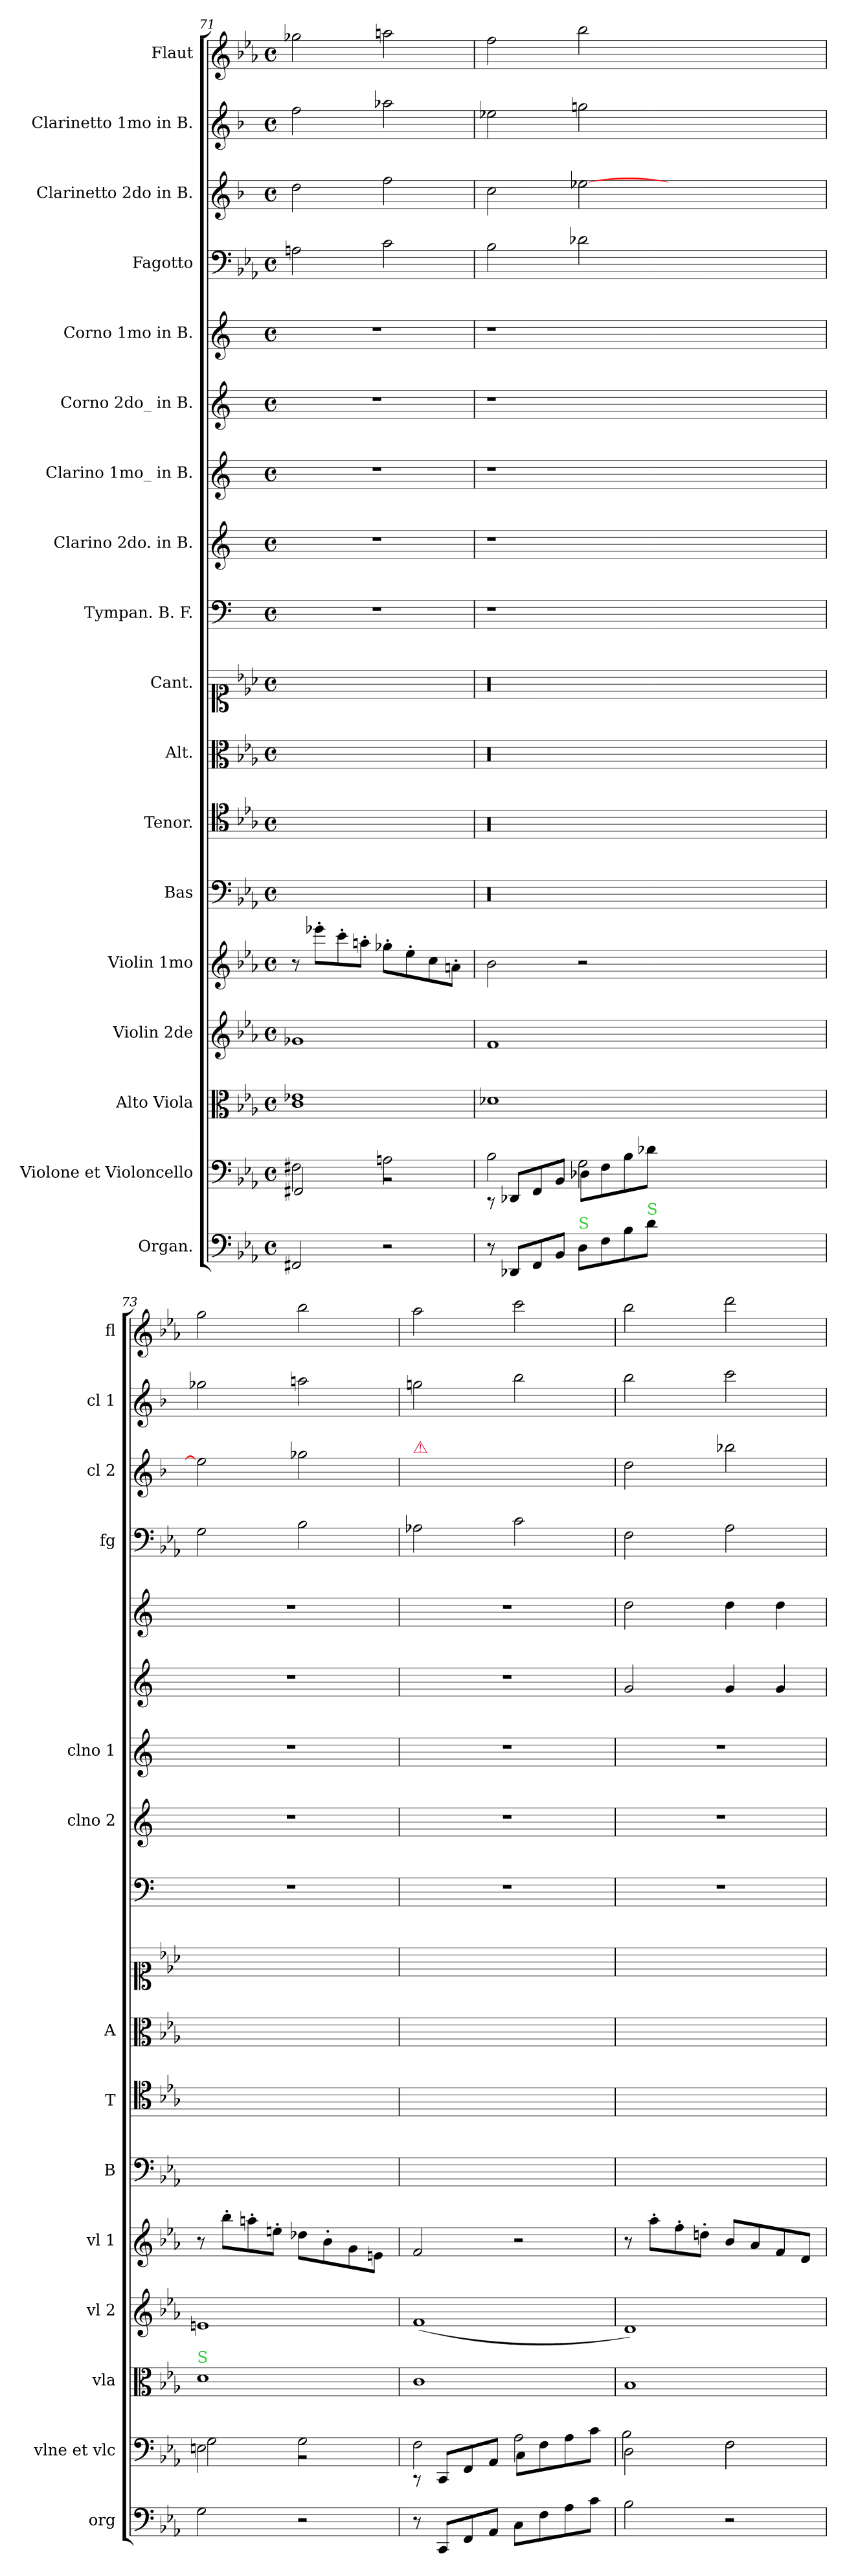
**kern	**kern	**kern	**kern	**kern	**kern	**kern	**kern	**kern	**kern	**kern	**kern	**kern	**kern	**kern	**kern	**kern	**kern
*part18	*part17	*part16	*part15	*part14	*part13	*part12	*part11	*part10	*part9	*part8	*part7	*part6	*part5	*part4	*part3	*part2	*part1
*staff18	*staff17	*staff16	*staff15	*staff14	*staff13	*staff12	*staff11	*staff10	*staff9	*staff8	*staff7	*staff6	*staff5	*staff4	*staff3	*staff2	*staff1
*I"Organ.	*I"Violone et Violoncello	*I"Alto Viola	*I"Violin 2de	*I"Violin 1mo	*I"Bas	*I"Tenor.	*I"Alt.	*I"Cant.	*I"Tympan. B. F.	*I"Clarino 2do. in B.	*I"Clarino 1mo_ in B.	*I"Corno 2do_ in B.	*I"Corno 1mo in B.	*I"Fagotto	*I"Clarinetto 2do in B.	*I"Clarinetto 1mo in B.	*I"Flaut
*I'org	*I'vlne et vlc	*I'vla	*I'vl 2	*I'vl 1	*I'B	*I'T	*I'A	*	*	*I'clno 2	*I'clno 1	*	*	*I'fg	*I'cl 2	*I'cl 1	*I'fl
*clefF4	*clefF4	*clefC3	*clefG2	*clefG2	*clefF4	*clefC4	*clefC3	*clefC1	*clefF4	*clefG2	*clefG2	*clefG2	*clefG2	*clefF4	*clefG2	*clefG2	*clefG2
*	*	*	*	*	*	*	*	*	*	*ITrd-2c-3	*ITrd-2c-3	*ITrd5c9	*ITrd5c9	*	*ITrd1c2	*ITrd1c2	*
*k[b-e-a-]	*k[b-e-a-]	*k[b-e-a-]	*k[b-e-a-]	*k[b-e-a-]	*k[b-e-a-]	*k[b-e-a-]	*k[b-e-a-]	*k[b-e-a-]	*	*k[b-e-a-]	*k[b-e-a-]	*k[b-e-a-]	*k[b-e-a-]	*k[b-e-a-]	*k[b-e-a-]	*k[b-e-a-]	*k[b-e-a-]
*E-:	*E-:	*E-:	*E-:	*E-:	*E-:	*E-:	*E-:	*E-:	*	*E-:	*E-:	*E-:	*E-:	*E-:	*E-:	*E-:	*E-:
*M4/4	*M4/4	*M4/4	*M4/4	*M4/4	*M4/4	*M4/4	*M4/4	*M4/4	*M4/4	*M4/4	*M4/4	*M4/4	*M4/4	*M4/4	*M4/4	*M4/4	*M4/4
*met(c)	*met(c)	*met(c)	*met(c)	*met(c)	*met(c)	*met(c)	*met(c)	*met(c)	*met(c)	*met(c)	*met(c)	*met(c)	*met(c)	*met(c)	*met(c)	*met(c)	*met(c)
=71	=71	=71	=71	=71	=71	=71	=71	=71	=71	=71	=71	=71	=71	=71	=71	=71	=71
*	*^	*	*	*	*	*	*	*	*	*	*	*	*	*	*	*	*
2FF#X/	2F#X\	2FF#X/	1c 1e-X	1g-X	8r	1ryy	1ryy	1ryy	1ryy	1r	1r	1r	1r	1r	2An\	2cc\	2ee-\	2gg-X\
.	.	.	.	.	8eee-X'\L	.	.	.	.	.	.	.	.	.	.	.	.	.
.	.	.	.	.	8ccc'\	.	.	.	.	.	.	.	.	.	.	.	.	.
.	.	.	.	.	8aan'\J	.	.	.	.	.	.	.	.	.	.	.	.	.
2r	2An\	2rBB	.	.	8gg-X'\L	.	.	.	.	.	.	.	.	.	2c\	2ee-\	2gg-X\	2aan\
.	.	.	.	.	8ee-'\	.	.	.	.	.	.	.	.	.	.	.	.	.
.	.	.	.	.	8cc\	.	.	.	.	.	.	.	.	.	.	.	.	.
.	.	.	.	.	8an'\J	.	.	.	.	.	.	.	.	.	.	.	.	.
=72	=72	=72	=72	=72	=72	=72	=72	=72	=72	=72	=72	=72	=72	=72	=72	=72	=72	=72
8r	2B-\	8r	1d-X	1f	2b-\	00r	00r	00r	00r	1r	1r	1r	1r	1r	2B-\	2b-\	2dd-X\	2ff\
8DD-X/L	.	8DD-X/L	.	.	.	.	.	.	.	.	.	.	.	.	.	.	.	.
8FF/	.	8FF/	.	.	.	.	.	.	.	.	.	.	.	.	.	.	.	.
8BB-/J	.	8BB-/J	.	.	.	.	.	.	.	.	.	.	.	.	.	.	.	.
!LO:TX:a:color=limegreen:t=S	!	!	!	!	!	!	!	!	!	!	!	!	!	!	!	!	!	!
8D\L	2G\	8D-X\L	.	.	2r	.	.	.	.	.	.	.	.	.	2d-X\	[2dd-X\	2ffn\	2bb-\
8F\	.	8F\	.	.	.	.	.	.	.	.	.	.	.	.	.	.	.	.
8B-\	.	8B-\	.	.	.	.	.	.	.	.	.	.	.	.	.	.	.	.
!LO:TX:a:color=limegreen:t=S	!	!	!	!	!	!	!	!	!	!	!	!	!	!	!	!	!	!
8d\J	.	8d-X\J	.	.	.	.	.	.	.	.	.	.	.	.	.	.	.	.
0.ryy	0.ryy	0.ryy	0.ryy	0.ryy	0.ryy	.	.	.	.	0.ryy	0.ryy	0.ryy	0.ryy	0.ryy	0.ryy	0.ryy	0.ryy	0.ryy
=73	=73	=73	=73	=73	=73	=73	=73	=73	=73	=73	=73	=73	=73	=73	=73	=73	=73	=73
!	!	!	!LO:TX:a:color=limegreen:t=S	!	!	!	!	!	!	!	!	!	!	!	!	!	!	!
2G\	2En\	2G\	1d	1en	8r	1ryy	1ryy	1ryy	1ryy	1r	1r	1r	1r	1r	2G\	2dd-\]	2ff-X\	2gg\
.	.	.	.	.	8bb-'\L	.	.	.	.	.	.	.	.	.	.	.	.	.
.	.	.	.	.	8aan'\	.	.	.	.	.	.	.	.	.	.	.	.	.
.	.	.	.	.	8een'\J	.	.	.	.	.	.	.	.	.	.	.	.	.
2r	2G\	2r	.	.	8dd-X\L	.	.	.	.	.	.	.	.	.	2B-\	2ff-X\	2ggn\	2bb-\
.	.	.	.	.	8b-'\	.	.	.	.	.	.	.	.	.	.	.	.	.
.	.	.	.	.	8g\	.	.	.	.	.	.	.	.	.	.	.	.	.
.	.	.	.	.	8en\J	.	.	.	.	.	.	.	.	.	.	.	.	.
=74	=74	=74	=74	=74	=74	=74	=74	=74	=74	=74	=74	=74	=74	=74	=74	=74	=74	=74
!	!	!	!	!	!	!	!	!	!	!	!	!	!	!	!	!LO:TX:a:color=crimson:t=⚠	!	!
8r	2F\	8r	1c	(1f	2f/	1ryy	1ryy	1ryy	1ryy	1r	1r	1r	1r	1r	2A-X\	1ryy	2ffn\	2aa-\
8CC/L	.	8CC/L	.	.	.	.	.	.	.	.	.	.	.	.	.	.	.	.
8FF/	.	8FF/	.	.	.	.	.	.	.	.	.	.	.	.	.	.	.	.
8AA-/J	.	8AA-/J	.	.	.	.	.	.	.	.	.	.	.	.	.	.	.	.
8C\L	2A-\	8C\L	.	.	2r	.	.	.	.	.	.	.	.	.	2c\	.	2aa-\	2ccc\
8F\	.	8F\	.	.	.	.	.	.	.	.	.	.	.	.	.	.	.	.
8A-\	.	8A-\	.	.	.	.	.	.	.	.	.	.	.	.	.	.	.	.
8c\J	.	8c\J	.	.	.	.	.	.	.	.	.	.	.	.	.	.	.	.
=75	=75	=75	=75	=75	=75	=75	=75	=75	=75	=75	=75	=75	=75	=75	=75	=75	=75	=75
2B-\	2D\	2B-\	1B-	1d)	8r	1ryy	1ryy	1ryy	1ryy	1r	1r	1r	2B-/	2f\	2F\	2cc\	2aa-\	2bb-\
.	.	.	.	.	8aa-'\L	.	.	.	.	.	.	.	.	.	.	.	.	.
.	.	.	.	.	8ff'\	.	.	.	.	.	.	.	.	.	.	.	.	.
.	.	.	.	.	8ddn'\J	.	.	.	.	.	.	.	.	.	.	.	.	.
2r	2F\	2F\	.	.	8b-/L	.	.	.	.	.	.	.	4B-/	4f\	2A-\	2aa-X\	2bb-\	2ddd\
.	.	.	.	.	8a-/	.	.	.	.	.	.	.	.	.	.	.	.	.
.	.	.	.	.	8f/	.	.	.	.	.	.	.	4B-/	4f\	.	.	.	.
.	.	.	.	.	8d/J	.	.	.	.	.	.	.	.	.	.	.	.	.
*	*v	*v	*	*	*	*	*	*	*	*	*	*	*	*	*	*	*	*
=	=	=	=	=	=	=	=	=	=	=	=	=	=	=	=	=	=
*-	*-	*-	*-	*-	*-	*-	*-	*-	*-	*-	*-	*-	*-	*-	*-	*-	*-
